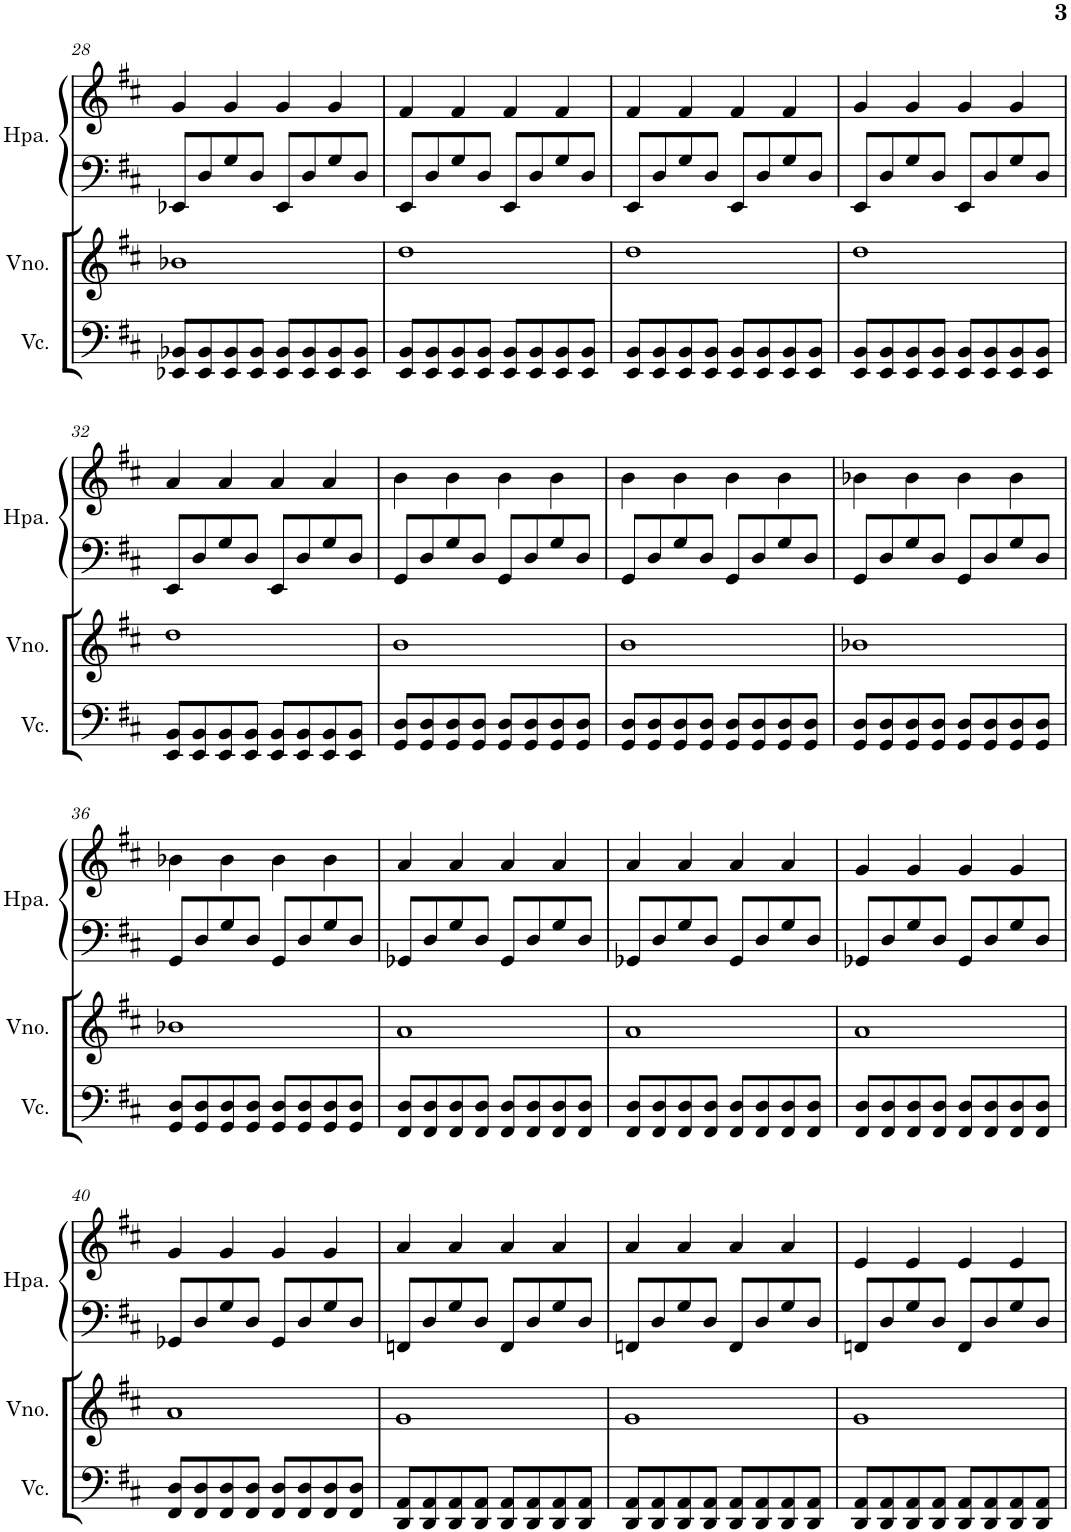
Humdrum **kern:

**kern	**kern	**kern	**kern
*part3	*part2	*part1	*part1
*staff4	*staff3	*staff2	*staff1
*I"Violoncelo	*I"Violino	*I"Harpa	*
*I'Vc.	*I'Vno.	*I'Hpa.	*
!!LO:PB:g=z
*clefF4	*clefG2	*clefF4	*clefG2
*k[f#c#]	*k[f#c#]	*k[f#c#]	*k[f#c#]
*M4/4	*M4/4	*M4/4	*M4/4
=28	=28	=28	=28
8EE-X/ 8BB-X/L	1b-X	8EE-X/L	4g/
8EE-/ 8BB-/	.	8D/	.
8EE-/ 8BB-/	.	8G/	4g/
8EE-/ 8BB-/J	.	8D/J	.
8EE-/ 8BB-/L	.	8EE-/L	4g/
8EE-/ 8BB-/	.	8D/	.
8EE-/ 8BB-/	.	8G/	4g/
8EE-/ 8BB-/J	.	8D/J	.
=29	=29	=29	=29
8EE/ 8BB/L	1dd	8EE/L	4f#/
8EE/ 8BB/	.	8D/	.
8EE/ 8BB/	.	8G/	4f#/
8EE/ 8BB/J	.	8D/J	.
8EE/ 8BB/L	.	8EE/L	4f#/
8EE/ 8BB/	.	8D/	.
8EE/ 8BB/	.	8G/	4f#/
8EE/ 8BB/J	.	8D/J	.
=30	=30	=30	=30
8EE/ 8BB/L	1dd	8EE/L	4f#/
8EE/ 8BB/	.	8D/	.
8EE/ 8BB/	.	8G/	4f#/
8EE/ 8BB/J	.	8D/J	.
8EE/ 8BB/L	.	8EE/L	4f#/
8EE/ 8BB/	.	8D/	.
8EE/ 8BB/	.	8G/	4f#/
8EE/ 8BB/J	.	8D/J	.
=31	=31	=31	=31
8EE/ 8BB/L	1dd	8EE/L	4g/
8EE/ 8BB/	.	8D/	.
8EE/ 8BB/	.	8G/	4g/
8EE/ 8BB/J	.	8D/J	.
8EE/ 8BB/L	.	8EE/L	4g/
8EE/ 8BB/	.	8D/	.
8EE/ 8BB/	.	8G/	4g/
8EE/ 8BB/J	.	8D/J	.
!!LO:LB:g=z
=32	=32	=32	=32
8EE/ 8BB/L	1dd	8EE/L	4a/
8EE/ 8BB/	.	8D/	.
8EE/ 8BB/	.	8G/	4a/
8EE/ 8BB/J	.	8D/J	.
8EE/ 8BB/L	.	8EE/L	4a/
8EE/ 8BB/	.	8D/	.
8EE/ 8BB/	.	8G/	4a/
8EE/ 8BB/J	.	8D/J	.
=33	=33	=33	=33
8GG/ 8D/L	1b	8GG/L	4b\
8GG/ 8D/	.	8D/	.
8GG/ 8D/	.	8G/	4b\
8GG/ 8D/J	.	8D/J	.
8GG/ 8D/L	.	8GG/L	4b\
8GG/ 8D/	.	8D/	.
8GG/ 8D/	.	8G/	4b\
8GG/ 8D/J	.	8D/J	.
=34	=34	=34	=34
8GG/ 8D/L	1b	8GG/L	4b\
8GG/ 8D/	.	8D/	.
8GG/ 8D/	.	8G/	4b\
8GG/ 8D/J	.	8D/J	.
8GG/ 8D/L	.	8GG/L	4b\
8GG/ 8D/	.	8D/	.
8GG/ 8D/	.	8G/	4b\
8GG/ 8D/J	.	8D/J	.
=35	=35	=35	=35
8GG/ 8D/L	1b-X	8GG/L	4b-X\
8GG/ 8D/	.	8D/	.
8GG/ 8D/	.	8G/	4b-\
8GG/ 8D/J	.	8D/J	.
8GG/ 8D/L	.	8GG/L	4b-\
8GG/ 8D/	.	8D/	.
8GG/ 8D/	.	8G/	4b-\
8GG/ 8D/J	.	8D/J	.
!!LO:LB:g=z
=36	=36	=36	=36
8GG/ 8D/L	1b-X	8GG/L	4b-X\
8GG/ 8D/	.	8D/	.
8GG/ 8D/	.	8G/	4b-\
8GG/ 8D/J	.	8D/J	.
8GG/ 8D/L	.	8GG/L	4b-\
8GG/ 8D/	.	8D/	.
8GG/ 8D/	.	8G/	4b-\
8GG/ 8D/J	.	8D/J	.
=37	=37	=37	=37
8FF#/ 8D/L	1a	8GG-X/L	4a/
8FF#/ 8D/	.	8D/	.
8FF#/ 8D/	.	8G/	4a/
8FF#/ 8D/J	.	8D/J	.
8FF#/ 8D/L	.	8GG-/L	4a/
8FF#/ 8D/	.	8D/	.
8FF#/ 8D/	.	8G/	4a/
8FF#/ 8D/J	.	8D/J	.
=38	=38	=38	=38
8FF#/ 8D/L	1a	8GG-X/L	4a/
8FF#/ 8D/	.	8D/	.
8FF#/ 8D/	.	8G/	4a/
8FF#/ 8D/J	.	8D/J	.
8FF#/ 8D/L	.	8GG-/L	4a/
8FF#/ 8D/	.	8D/	.
8FF#/ 8D/	.	8G/	4a/
8FF#/ 8D/J	.	8D/J	.
=39	=39	=39	=39
8FF#/ 8D/L	1a	8GG-X/L	4g/
8FF#/ 8D/	.	8D/	.
8FF#/ 8D/	.	8G/	4g/
8FF#/ 8D/J	.	8D/J	.
8FF#/ 8D/L	.	8GG-/L	4g/
8FF#/ 8D/	.	8D/	.
8FF#/ 8D/	.	8G/	4g/
8FF#/ 8D/J	.	8D/J	.
!!LO:LB:g=z
=40	=40	=40	=40
8FF#/ 8D/L	1a	8GG-X/L	4g/
8FF#/ 8D/	.	8D/	.
8FF#/ 8D/	.	8G/	4g/
8FF#/ 8D/J	.	8D/J	.
8FF#/ 8D/L	.	8GG-/L	4g/
8FF#/ 8D/	.	8D/	.
8FF#/ 8D/	.	8G/	4g/
8FF#/ 8D/J	.	8D/J	.
=41	=41	=41	=41
8DD/ 8AA/L	1g	8FFn/L	4a/
8DD/ 8AA/	.	8D/	.
8DD/ 8AA/	.	8G/	4a/
8DD/ 8AA/J	.	8D/J	.
8DD/ 8AA/L	.	8FF/L	4a/
8DD/ 8AA/	.	8D/	.
8DD/ 8AA/	.	8G/	4a/
8DD/ 8AA/J	.	8D/J	.
=42	=42	=42	=42
8DD/ 8AA/L	1g	8FFn/L	4a/
8DD/ 8AA/	.	8D/	.
8DD/ 8AA/	.	8G/	4a/
8DD/ 8AA/J	.	8D/J	.
8DD/ 8AA/L	.	8FF/L	4a/
8DD/ 8AA/	.	8D/	.
8DD/ 8AA/	.	8G/	4a/
8DD/ 8AA/J	.	8D/J	.
=43	=43	=43	=43
8DD/ 8AA/L	1g	8FFn/L	4e/
8DD/ 8AA/	.	8D/	.
8DD/ 8AA/	.	8G/	4e/
8DD/ 8AA/J	.	8D/J	.
8DD/ 8AA/L	.	8FF/L	4e/
8DD/ 8AA/	.	8D/	.
8DD/ 8AA/	.	8G/	4e/
8DD/ 8AA/J	.	8D/J	.
=	=	=	=
*-	*-	*-	*-
